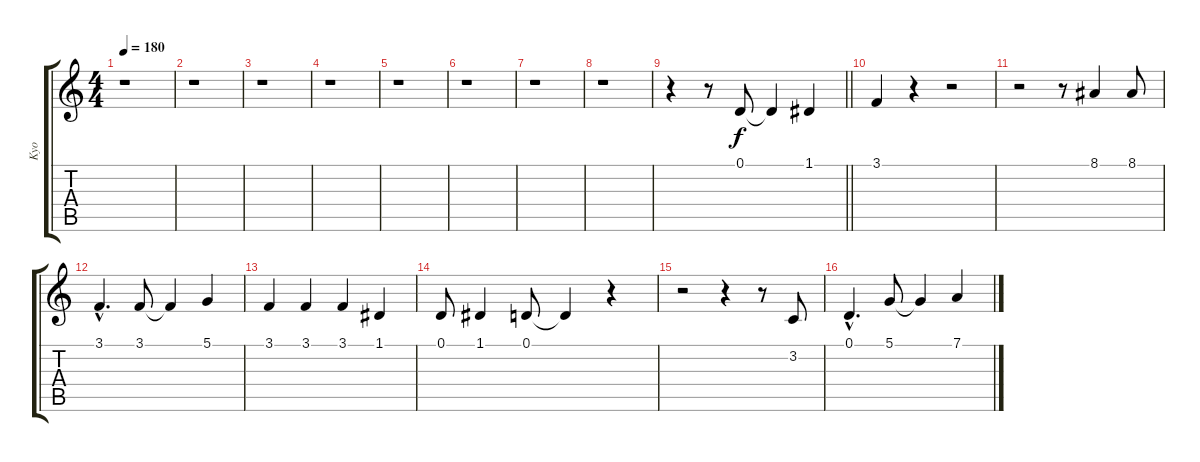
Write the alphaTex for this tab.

\track ("Kyo" "Kyo") {instrument clarinet}
\staff {score tabs}
\tuning (D4 A3 F3 C3 G2 D2) {hide}
\ts (4 4)
\tempo 180
\clef g2
\ks c
r.1{dy f} |
r.1 |
r.1 |
r.1 |
r.1 |
r.1 |
r.1 |
r.1 |
\barLineRight lightlight
r.4 r.8 0.1.8 0.1{t}.4 1.1.4 |
3.1.4 r.4 r.2 |
r.2 r.8 8.1.4 8.1.8 |
3.1{hac}.4{d} 3.1.8 3.1{t}.4 5.1.4 |
3.1.4 3.1.4 3.1.4 1.1.4 |
0.1.8 1.1.4 0.1.8 0.1{t}.4 r.4 |
r.2 r.4 r.8 3.2.8 |
0.1{hac}.4{d} 5.1.8 5.1{t}.4 7.1.4
